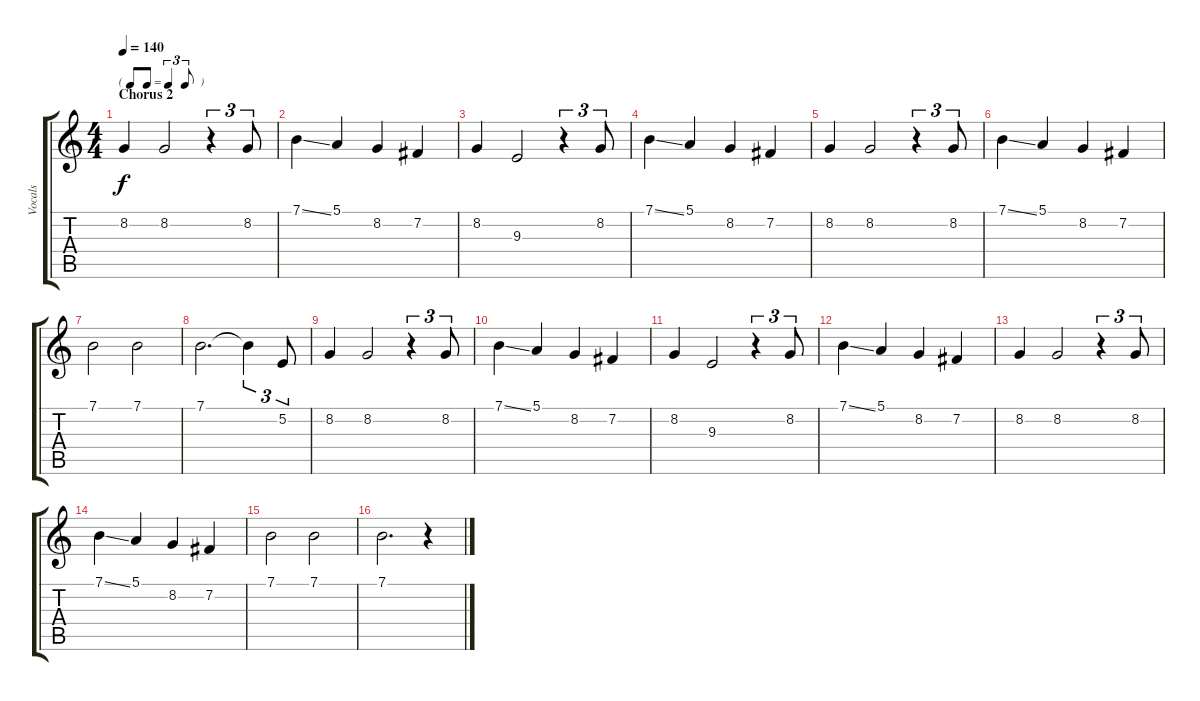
\track ("Vocals" "Vocals") {instrument flute}
\staff {score tabs}
\tuning (E4 B3 G3 D3 A2 E2) {hide}
\ts (4 4)
\tf triplet8th
\section ("" "Chorus 2")
\tempo 140
\clef g2
\ks c
8.2.4{dy f} 8.2.2 r.4{tu (3 2)} 8.2.8{tu (3 2)} |
7.1{ss}.4 5.1.4 8.2.4 7.2.4 |
8.2.4 9.3.2 r.4{tu (3 2)} 8.2.8{tu (3 2)} |
7.1{ss}.4 5.1.4 8.2.4 7.2.4 |
8.2.4 8.2.2 r.4{tu (3 2)} 8.2.8{tu (3 2)} |
7.1{ss}.4 5.1.4 8.2.4 7.2.4 |
7.1.2 7.1.2 |
7.1.2{d} 7.1{t}.4{tu (3 2)} 5.2.8{tu (3 2)} |
8.2.4 8.2.2 r.4{tu (3 2)} 8.2.8{tu (3 2)} |
7.1{ss}.4 5.1.4 8.2.4 7.2.4 |
8.2.4 9.3.2 r.4{tu (3 2)} 8.2.8{tu (3 2)} |
7.1{ss}.4 5.1.4 8.2.4 7.2.4 |
8.2.4 8.2.2 r.4{tu (3 2)} 8.2.8{tu (3 2)} |
7.1{ss}.4 5.1.4 8.2.4 7.2.4 |
7.1.2 7.1.2 |
7.1.2{d} r.4
